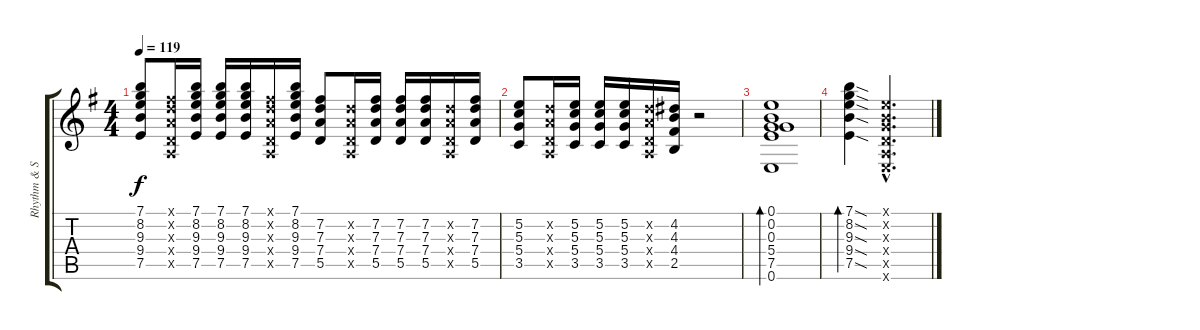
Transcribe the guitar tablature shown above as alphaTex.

\track ("Rhythm & Solo" "Rhythm & S") {instrument acousticguitarsteel}
\staff {score tabs}
\tuning (E4 B3 G3 D3 A2 E2) {hide}
\ts (4 4)
\tempo 119
\clef g2
\ks eminor
(7.1 8.2 9.3 9.4 7.5).8{dy f} (2.1{x} 3.2{x} 2.3{x} 0.4{x} 0.5{x}).16 (7.1 8.2 9.3 9.4 7.5).16 (7.1 8.2 9.3 9.4 7.5).16 (7.1 8.2 9.3 9.4 7.5).16 (2.1{x} 3.2{x} 2.3{x} 0.4{x} 0.5{x}).16 (7.1 8.2 9.3 9.4 7.5).16 (7.2 7.3 7.4 5.5).8 (3.2{x} 2.3{x} 0.4{x} 0.5{x}).16 (7.2 7.3 7.4 5.5).16 (7.2 7.3 7.4 5.5).16 (7.2 7.3 7.4 5.5).16 (3.2{x} 2.3{x} 0.4{x} 0.5{x}).16 (7.2 7.3 7.4 5.5).16 |
(5.2 5.3 5.4 3.5).8 (3.2{x} 2.3{x} 0.4{x} 0.5{x}).16 (5.2 5.3 5.4 3.5).16 (5.2 5.3 5.4 3.5).16 (5.2 5.3 5.4 3.5).16 (3.2{x} 2.3{x} 0.4{x} 0.5{x}).16 (4.2 4.3 4.4 2.5).16 r.2 |
(0.1 0.2 0.3 5.4 7.5 0.6).1{bd 120} |
(7.1{sod} 8.2{sod} 9.3{sod} 9.4{sod} 7.5{sod}).4{bd 60} (0.1{hac x} 0.2{hac x} 0.3{hac x} 0.4{hac x} 0.5{hac x} 0.6{hac x}).2{d}
